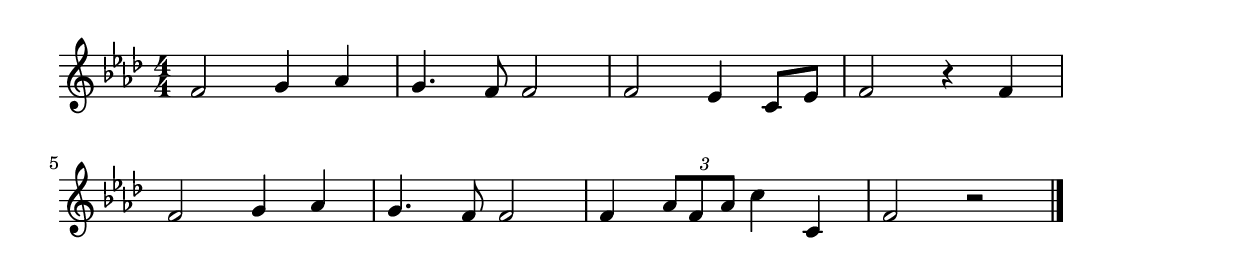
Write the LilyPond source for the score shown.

\version "2.18.2"

% 新世界(ドヴォルザーク)
% \index{しんせかい@新世界(ドヴォルザーク)}

\score {

\layout {
line-width = #170
indent = 0\mm
}

\relative c' {
\key as \major
\time 4/4
\numericTimeSignature

f2 g4 as |
g4. f8 f2 |
f2 es4 c8 es |
f2 r4 f |
\break
f2 g4 as |
g4. f8 f2 |
f4 \tuplet3/2{as8 f as} c4 c, |
f2 r |


\bar "|."
}

\midi {}

}